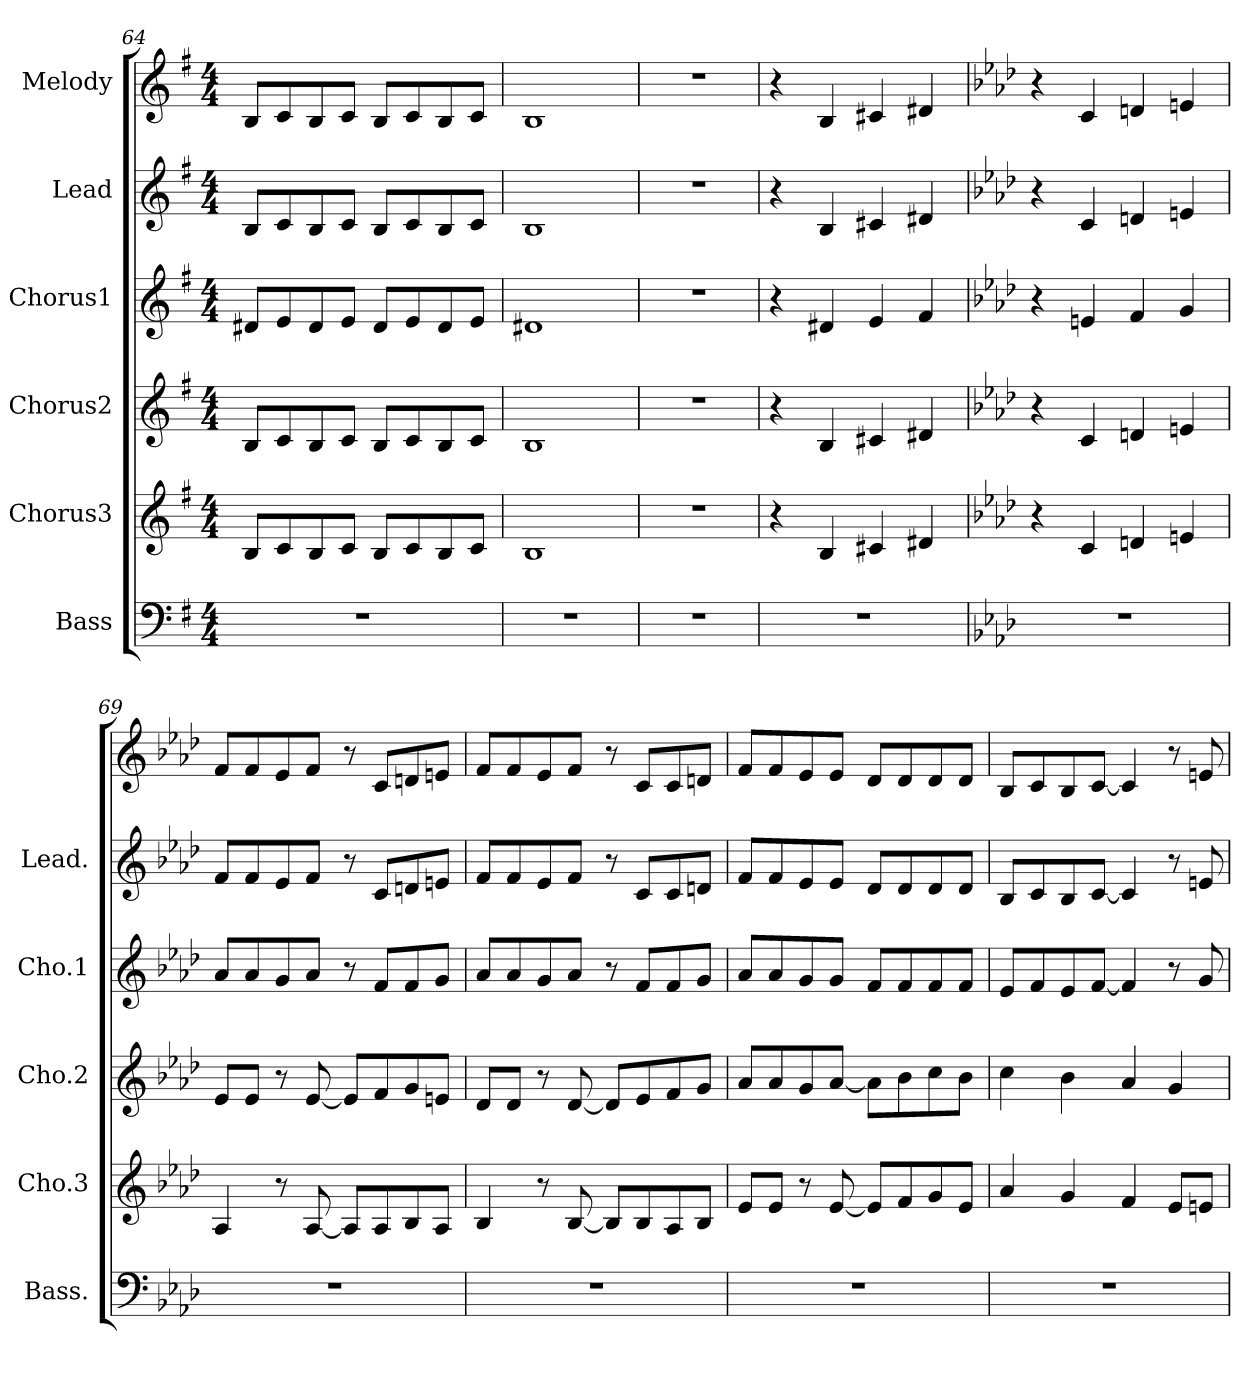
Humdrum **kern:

**kern	**kern	**kern	**kern	**kern	**kern
*part6	*part5	*part4	*part3	*part2	*part1
*staff6	*staff5	*staff4	*staff3	*staff2	*staff1
*I"Bass	*I"Chorus3	*I"Chorus2	*I"Chorus1	*I"Lead	*I"Melody
*I'Bass.	*I'Cho.3	*I'Cho.2	*I'Cho.1	*I'Lead.	*
*clefF4	*clefG2	*clefG2	*clefG2	*clefG2	*clefG2
*k[f#]	*k[f#]	*k[f#]	*k[f#]	*k[f#]	*k[f#]
*M4/4	*M4/4	*M4/4	*M4/4	*M4/4	*M4/4
=64	=64	=64	=64	=64	=64
1r	8BL	8BL	8d#XL	8BL	8BL
.	8c	8c	8e	8c	8c
.	8B	8B	8d#	8B	8B
.	8cJ	8cJ	8eJ	8cJ	8cJ
.	8BL	8BL	8d#L	8BL	8BL
.	8c	8c	8e	8c	8c
.	8B	8B	8d#	8B	8B
.	8cJ	8cJ	8eJ	8cJ	8cJ
=65	=65	=65	=65	=65	=65
1r	1B	1B	1d#X	1B	1B
=66	=66	=66	=66	=66	=66
1r	1r	1r	1r	1r	1r
=67	=67	=67	=67	=67	=67
1r	4r	4r	4r	4r	4r
.	4B	4B	4d#X	4B	4B
.	4c#X	4c#X	4e	4c#X	4c#X
.	4d#X	4d#X	4f#	4d#X	4d#X
=68	=68	=68	=68	=68	=68
*k[b-e-a-d-]	*k[b-e-a-d-]	*k[b-e-a-d-]	*k[b-e-a-d-]	*k[b-e-a-d-]	*k[b-e-a-d-]
1r	4r	4r	4r	4r	4r
.	4c	4c	4en	4c	4c
.	4dn	4dn	4f	4dn	4dn
.	4en	4en	4g	4en	4en
=69	=69	=69	=69	=69	=69
1r	4A-	8e-L	8a-L	8fL	8fL
.	.	8e-J	8a-	8f	8f
.	8r	8r	8g	8e-	8e-
.	[8A-	[8e-	8a-J	8fJ	8fJ
.	8A-L]	8e-L]	8r	8r	8r
.	8A-	8f	8fL	8cL	8cL
.	8B-	8g	8f	8dn	8dn
.	8A-J	8enJ	8gJ	8enJ	8enJ
=70	=70	=70	=70	=70	=70
1r	4B-	8d-L	8a-L	8fL	8fL
.	.	8d-J	8a-	8f	8f
.	8r	8r	8g	8e-	8e-
.	[8B-	[8d-	8a-J	8fJ	8fJ
.	8B-L]	8d-L]	8r	8r	8r
.	8B-	8e-	8fL	8cL	8cL
.	8A-	8f	8f	8c	8c
.	8B-J	8gJ	8gJ	8dnJ	8dnJ
=71	=71	=71	=71	=71	=71
1r	8e-L	8a-L	8a-L	8fL	8fL
.	8e-J	8a-	8a-	8f	8f
.	8r	8g	8g	8e-	8e-
.	[8e-	[8a-J	8gJ	8e-J	8e-J
.	8e-L]	8a-L]	8fL	8d-L	8d-L
.	8f	8b-	8f	8d-	8d-
.	8g	8cc	8f	8d-	8d-
.	8e-J	8b-J	8fJ	8d-J	8d-J
=72	=72	=72	=72	=72	=72
1r	4a-	4cc	8e-L	8B-L	8B-L
.	.	.	8f	8c	8c
.	4g	4b-	8e-	8B-	8B-
.	.	.	[8fJ	[8cJ	[8cJ
.	4f	4a-	4f]	4c]	4c]
.	8e-L	4g	8r	8r	8r
.	8enJ	.	8g	8en	8en
=	=	=	=	=	=
*-	*-	*-	*-	*-	*-
